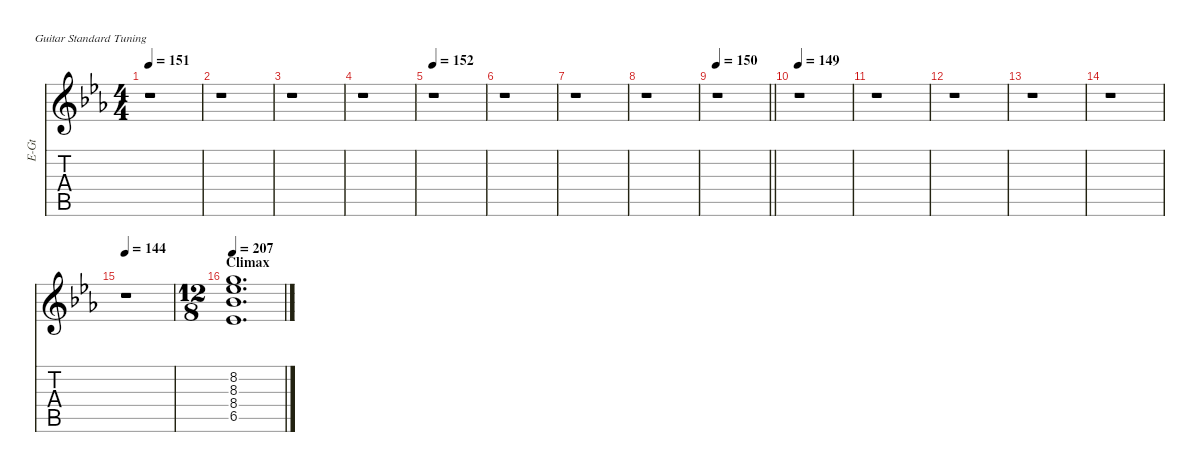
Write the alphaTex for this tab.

\defaultSystemsLayout 8
\hideDynamics
\bracketExtendMode nobrackets
\otherSystemsTrackNameOrientation horizontal
\track ("Gtr 2" "E-Gt") {defaultSystemsLayout 8 instrument distortionguitar}
\staff {score tabs}
\tuning (E4 B3 G3 D3 A2 E2)
\ts (4 4)
\tempo 151
\clef g2
\ks eb
r.1{dy f beam Down} |
r.1{beam Down} |
r.1{beam Down} |
r.1{beam Down} |
\tempo 152
r.1{beam Down} |
r.1{beam Down} |
r.1{beam Down} |
r.1{beam Down} |
\tempo 150
\barLineRight lightlight
r.1{beam Down} |
\tempo 149
r.1{beam Down} |
r.1{beam Down} |
r.1{beam Down} |
r.1{beam Down} |
r.1{beam Down} |
\tempo 144
r.1{beam Down} |
\ts (12 8)
\section ("" "Climax")
\tempo 207
(8.2{acc forcenatural} 8.3{acc b} 8.4{acc b} 6.5{acc b}).1{d beam Down}
